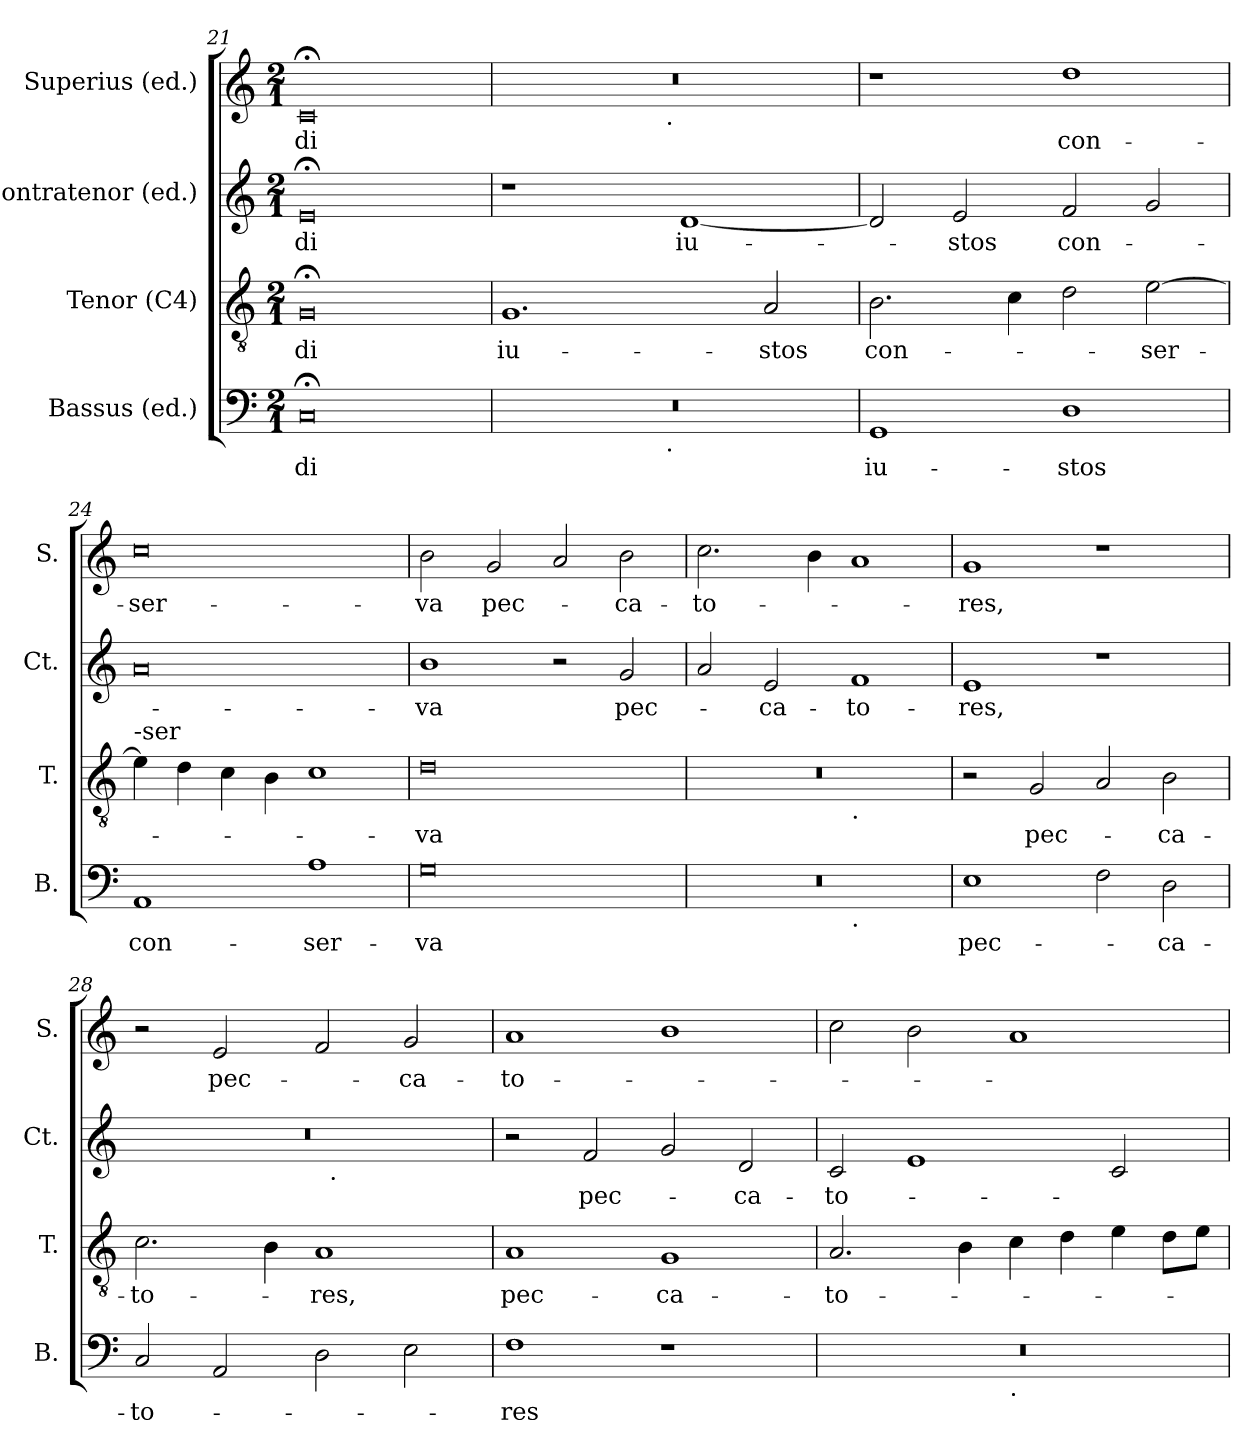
**kern	**text	**kern	**text	**kern	**text	**kern	**text
*part4	*part4	*part3	*part3	*part2	*part2	*part1	*part1
*staff4	*staff4	*staff3	*staff3	*staff2	*staff2	*staff1	*staff1
*I"Bassus (ed.)	*	*I"Tenor (C4)	*	*I"Contratenor (ed.)	*	*I"Superius (ed.)	*
*I'B.	*	*I'T.	*	*I'Ct.	*	*I'S.	*
*clefF4	*	*clefGv2	*	*clefG2	*	*clefG2	*
*k[]	*	*k[]	*	*k[]	*	*k[]	*
*C:	*	*C:	*	*C:	*	*C:	*
*M2/1	*	*M2/1	*	*M2/1	*	*M2/1	*
=21	=21	=21	=21	=21	=21	=21	=21
!	!LO:LY:b	!	!LO:LY:b	!	!LO:LY:b	!	!LO:LY:b
0C;	-di	0G;	-di	0e;	-di	0c;	-di
=22	=22	=22	=22	=22	=22	=22	=22
!	!	!	!LO:LY:b	!	!	!	!
*^	*	*	*	*	*	*^	*
0r	2ryy	.	1.G	iu-	1r	.	0r	2ryy	.
.	4...ryy	.	.	.	.	.	.	4...ryy	.
!	!	!	!	!	!	!	!	!LO:TX:b:t=.	!
!	!LO:TX:b:t=.	!	!	!	!	!	!	!	!
.	1ryy	.	.	.	.	.	.	1ryy	.
!	!	!	!	!	!	!LO:LY:b	!	!	!
.	.	.	.	.	[<1d	iu-	.	.	.
!	!	!	!	!LO:LY:b	!	!	!	!	!
.	.	.	2A/	-stos	.	.	.	.	.
.	32ryy	.	.	.	.	.	.	32ryy	.
=23	=23	=23	=23	=23	=23	=23	=23	=23	=23
!	!	!LO:LY:b	!	!LO:LY:b	!	!	!	!	!
*v	*v	*	*	*	*	*	*v	*v	*
1GG	iu-	2.B\	con-	2d/]	.	1r	.
!	!	!	!	!	!LO:LY:b	!	!
.	.	.	.	2e/	-stos	.	.
.	.	4c\	.	.	.	.	.
!	!LO:LY:b	!	!	!	!LO:LY:b	!	!LO:LY:b
1D	-stos	2d\	.	2f/	con-	1dd	con-
!	!	!	!LO:LY:b	!	!	!	!
.	.	[<2e\	-ser-	2g/	.	.	.
!!LO:LB:g=z
=24	=24	=24	=24	=24	=24	=24	=24
!	!	!LO:TX:a:t=-ser	!	!	!	!	!
!	!LO:LY:b	!	!	!	!	!	!LO:LY:b
1AA	con-	4e\]	.	0a	.	0cc	-ser-
.	.	4d\	.	.	.	.	.
.	.	4c\	.	.	.	.	.
.	.	4B\	.	.	.	.	.
!	!LO:LY:b	!	!	!	!	!	!
1A	-ser-	1c	.	.	.	.	.
=25	=25	=25	=25	=25	=25	=25	=25
!	!LO:LY:b	!	!LO:LY:b	!	!LO:LY:b	!	!LO:LY:b
0G	-va	0d	-va	1b	-va	2b\	-va
!	!	!	!	!	!	!	!LO:LY:b
.	.	.	.	.	.	2g/	pec-
.	.	.	.	2r	.	2a/	.
!	!	!	!	!	!LO:LY:b	!	!LO:LY:b
.	.	.	.	2g/	pec-	2b\	-ca-
=26	=26	=26	=26	=26	=26	=26	=26
!	!	!	!	!	!	!	!LO:LY:b
*^	*	*^	*	*	*	*	*
0r	1ryy	.	0r	1ryy	.	2a/	.	2.cc\	-to-
!	!	!	!	!	!	!	!LO:LY:b	!	!
.	.	.	.	.	.	2e/	-ca-	.	.
.	.	.	.	.	.	.	.	4b\	.
!	!	!	!	!LO:TX:b:t=.	!	!	!	!	!
!	!LO:TX:b:t=.	!	!	!	!	!	!	!	!
!	!	!	!	!	!	!	!LO:LY:b	!	!
.	1ryy	.	.	1ryy	.	1f	-to-	1a	.
=27	=27	=27	=27	=27	=27	=27	=27	=27	=27
!	!	!LO:LY:b	!	!	!	!	!LO:LY:b	!	!LO:LY:b
*v	*v	*	*	*	*	*	*	*	*
*	*	*v	*v	*	*	*	*	*
1E	pec-	2r	.	1e	-res,	1g	-res,
!	!	!	!LO:LY:b	!	!	!	!
.	.	2G/	pec-	.	.	.	.
2F\	.	2A/	.	1r	.	1r	.
!	!LO:LY:b	!	!LO:LY:b	!	!	!	!
2D\	-ca-	2B\	-ca-	.	.	.	.
!!LO:PB:g=z
=28	=28	=28	=28	=28	=28	=28	=28
!	!LO:LY:b	!	!LO:LY:b	!	!	!	!
*	*	*	*	*^	*	*	*
2C/	-to-	2.c\	-to-	0r	1ryy	.	2r	.
!	!	!	!	!	!	!	!	!LO:LY:b
2AA/	.	.	.	.	.	.	2e/	pec-
.	.	4B\	.	.	.	.	.	.
!	!	!	!LO:LY:b	!	!	!	!	!
2D\	.	1A	-res,	.	32ryy	.	2f/	.
!	!	!	!	!	!LO:TX:b:t=.	!	!	!
.	.	.	.	.	2ryy	.	.	.
!	!	!	!	!	!	!	!	!LO:LY:b
2E\	.	.	.	.	.	.	2g/	-ca-
.	.	.	.	.	4...ryy	.	.	.
=29	=29	=29	=29	=29	=29	=29	=29	=29
!	!LO:LY:b	!	!LO:LY:b	!	!	!	!	!LO:LY:b
*	*	*	*	*v	*v	*	*	*
1F	-res	1A	pec-	2r	.	1a	-to-
!	!	!	!	!	!LO:LY:b	!	!
.	.	.	.	2f/	pec-	.	.
!	!	!	!LO:LY:b	!	!	!	!
1r	.	1G	-ca-	2g/	.	1b	.
!	!	!	!	!	!LO:LY:b	!	!
.	.	.	.	2d/	-ca-	.	.
=30	=30	=30	=30	=30	=30	=30	=30
!	!	!	!LO:LY:b	!	!LO:LY:b	!	!
*^	*	*	*	*	*	*	*
0r	1ryy	.	2.A/	-to-	2c/	-to-	2cc\	.
.	.	.	.	.	1e	.	2b\	.
.	.	.	4B\	.	.	.	.	.
!	!LO:TX:b:t=.	!	!	!	!	!	!	!
.	1ryy	.	4c\	.	.	.	1a	.
.	.	.	4d\	.	.	.	.	.
.	.	.	4e\	.	2c/	.	.	.
.	.	.	8d\L	.	.	.	.	.
.	.	.	8e\J	.	.	.	.	.
*v	*v	*	*	*	*	*	*	*
=	=	=	=	=	=	=	=
*-	*-	*-	*-	*-	*-	*-	*-
